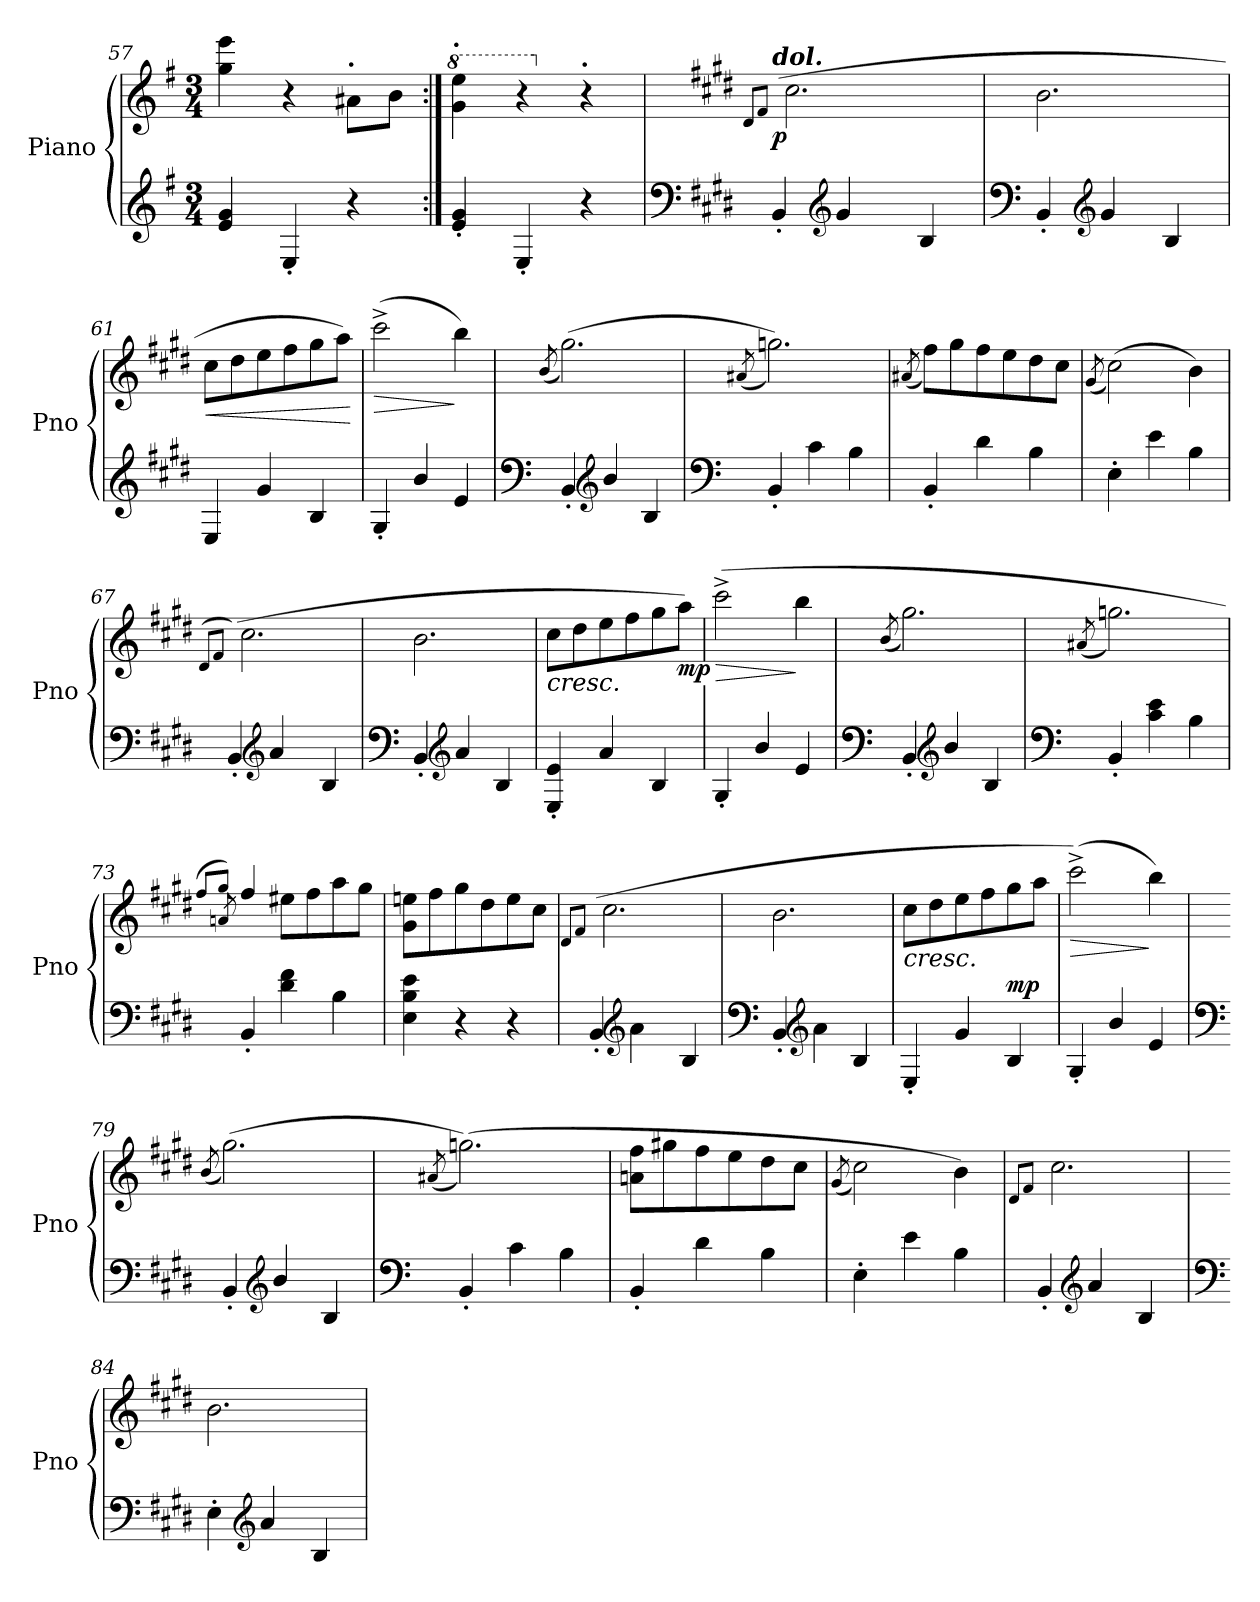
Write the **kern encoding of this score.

**kern	**kern	**dynam
*part1	*part1	*part1
*staff2	*staff1	*staff1/2
*I"Piano	*	*
*I'Pno	*	*
!!LO:PB:g=z
*clefG2	*clefG2	*
*k[f#]	*k[f#]	*
*M3/4	*M3/4	*
=57	=57	=57
4e/ 4g/	4gg\ 4eee\	.
4E'/	4r	.
!	!LO:TX:a:B:t=.	!
4r	8a#X\L	.
.	8b\J	.
=58:|!	=58:|!	=58:|!
*	*8va	*
!	!LO:TX:a:B:t=.	!
4e/' 4g/'	4gg\ 4eee\	.
4E'/	4r	.
*	*X8va	*
!	!LO:TX:a:B:t=.	!
4r	4r	.
=59	=59	=59
*clefF4	*	*
*k[f#c#g#d#]	*k[f#c#g#d#]	*
.	8qd#/L	.
*	*^	*
.	8qf#/J	qcc#yy	.
!	!LO:TX:a:Bi:t=dol.	!	!
!	!	!	!LO:DY:b
4BB'/	(>4.cc#yy	2.cc#\	p
*clefG2	*	*	*
4g#/	.	.	.
.	8ryy	.	.
4B/	4ryy	.	.
*	*v	*v	*
=60	=60	=60
*clefF4	*	*
4BB'/	2.b\	.
*clefG2	*	*
4g#/	.	.
4B/	.	.
=61	=61	=61
!	!	!LO:HP:b
4E/	8cc#\L	<
.	8dd#\	.
4g#/	8ee\	.
.	8ff#\	.
4B/	8gg#\	.
.	8aa\J)	.
.	.	[
=62	=62	=62
!	!	!LO:HP:b
4G#'/	(>2ccc#^\	>
4b/	.	.
4e/	4bb\)	]
=63	=63	=63
*clefF4	*	*
.	(<8qb/	.
4BB'/	(>2.gg#\)	.
*clefG2	*	*
4b/	.	.
4B/	.	.
!!LO:LB:g=z
=64	=64	=64
*clefF4	*	*
.	(<8qa#X/	.
4BB'/	2.ggn\))	.
4c#\	.	.
4B\	.	.
=65	=65	=65
.	(<8qa#X/	.
4BB'/	8ff#\L)	.
.	8gg#\	.
4d#\	8ff#\	.
.	8ee\	.
4B\	8dd#\	.
.	8cc#\J	.
=66	=66	=66
.	(<8qg#/	.
4E'\	(>2cc#\)	.
4e\	.	.
4B\	4b\)	.
=67	=67	=67
.	(<8qd#/L	.
*	*^	*
.	8qf#/J	qcc#yy	.
4BB'/	(>4.cc#yy)	2.cc#\	.
*clefG2	*	*	*
4a/	.	.	.
.	8ryy	.	.
4B/	4ryy	.	.
*	*v	*v	*
=68	=68	=68
*clefF4	*	*
4BB'/	2.b\	.
*clefG2	*	*
4a/	.	.
4B/	.	.
=69	=69	=69
!	!	!LO:HP:b
4E/' 4e/'	8cc#\L	<
.	8dd#\	.
4a/	8ee\	.
.	8ff#\	.
4B/	8gg#\	.
!	!	!LO:DY:b
.	8aa\J)	mp
.	.	[
=70	=70	=70
!	!	!LO:HP:b
4G#'/	(>2ccc#^\	>
4b/	.	.
4e/	4bb\	]
!!LO:LB:g=z
=71	=71	=71
*clefF4	*	*
.	(<8qb/	.
4BB'/	2.gg#\)	.
*clefG2	*	*
4b/	.	.
4B/	.	.
=72	=72	=72
*clefF4	*	*
.	(<8qa#X/	.
4BB'/	2.ggn\)	.
4c#\ 4e\	.	.
4B\	.	.
=73	=73	=73
.	8qff#/L	.
*	*^	*
.	8qgg#/J)	8qan/	.
4BB'/	4ff#/	4f#!yy	.
4d#\ 4f#\	8ee#X\L	2ryy	.
.	8ff#\	.	.
4B\	8aa\	.	.
.	8gg#\J	.	.
*	*v	*v	*
=74	=74	=74
4E\ 4B\ 4e\	8g#\ 8een\L	.
.	8ff#\	.
4r	8gg#\	.
.	8dd#\	.
4r	8ee\	.
.	8cc#\J	.
=75	=75	=75
.	8qd#/L	.
*	*^	*
.	8qf#/J	qcc#yy	.
4BB'/	(>4.cc#yy	2.cc#\	.
*clefG2	*	*	*
4a\	.	.	.
.	8ryy	.	.
4B/	4ryy	.	.
*	*v	*v	*
=76	=76	=76
*clefF4	*	*
4BB'/	2.b\	.
*clefG2	*	*
4a\	.	.
4B/	.	.
!!LO:LB:g=z
=77	=77	=77
!	!	!LO:HP:b
4E'/	8cc#\L	<
.	8dd#\	.
4g#/	8ee\	.
.	8ff#\	.
!	!	!LO:DY:a=2
4B/	8gg#\	mp
.	8aa\J	.
.	.	[
=78	=78	=78
!	!	!LO:HP:b
4G#'/	(>2ccc#^\)	>
4b/	.	.
4e/	4bb\)	]
=79	=79	=79
*clefF4	*	*
.	(<8qb/	.
4BB'/	(>2.gg#\)	.
*clefG2	*	*
4b/	.	.
4B/	.	.
=80	=80	=80
*clefF4	*	*
.	(<8qa#X/	.
4BB'/	(>2.ggn\))	.
4c#\	.	.
4B\	.	.
=81	=81	=81
4BB'/	8an\ 8ff#\L	.
.	8gg#X\	.
4d#\	8ff#\	.
.	8ee\	.
4B\	8dd#\	.
.	8cc#\J	.
=82	=82	=82
.	(<8qg#/	.
4E'\	2cc#\)	.
4e\	.	.
4B\	4b\)	.
=83	=83	=83
.	8qd#/L	.
*	*^	*
.	8qf#/J	qcc#yy	.
4BB'/	2cc#yy	2.cc#\	.
*clefG2	*	*	*
4a/	.	.	.
4B/	4ryy	.	.
*	*v	*v	*
!!LO:LB:g=z
=84	=84	=84
*clefF4	*	*
4E'\	2.b\	.
*clefG2	*	*
4a/	.	.
4B/	.	.
=	=	=
*-	*-	*-
